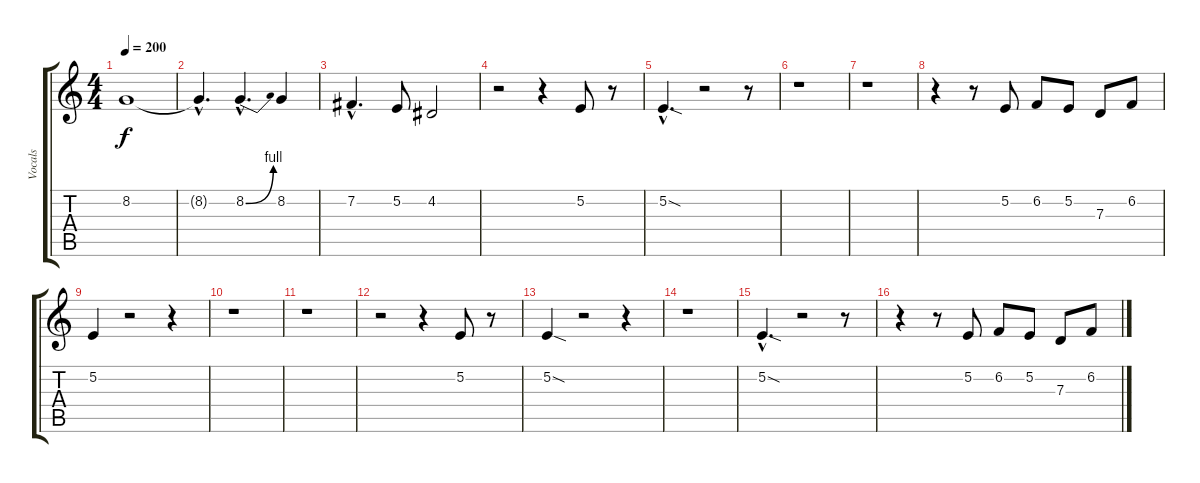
\track ("Vocals" "Vocals") {instrument lead2sawtooth}
\staff {score tabs}
\tuning (E4 B3 G3 D3 A2 E2) {hide}
\ts (4 4)
\tempo 200
\clef g2
\ks c
8.2.1{dy f} |
8.2{hac t}.4{d} 8.2{be (bend 0 0 60 4) hac}.4{d} 8.2.4 |
7.2{hac}.4{d} 5.2.8 4.2.2 |
r.2 r.4 5.2.8 r.8 |
\section ("" "")
5.2{sod hac}.4{d} r.2 r.8 |
r.1 |
r.1 |
r.4 r.8 5.2.8 6.2.8 5.2.8 7.3.8 6.2.8 |
5.2.4 r.2 r.4 |
r.1 |
r.1 |
r.2 r.4 5.2.8 r.8 |
5.2{sod}.4 r.2 r.4 |
r.1 |
5.2{sod hac}.4{d} r.2 r.8 |
r.4 r.8 5.2.8 6.2.8 5.2.8 7.3.8 6.2.8
